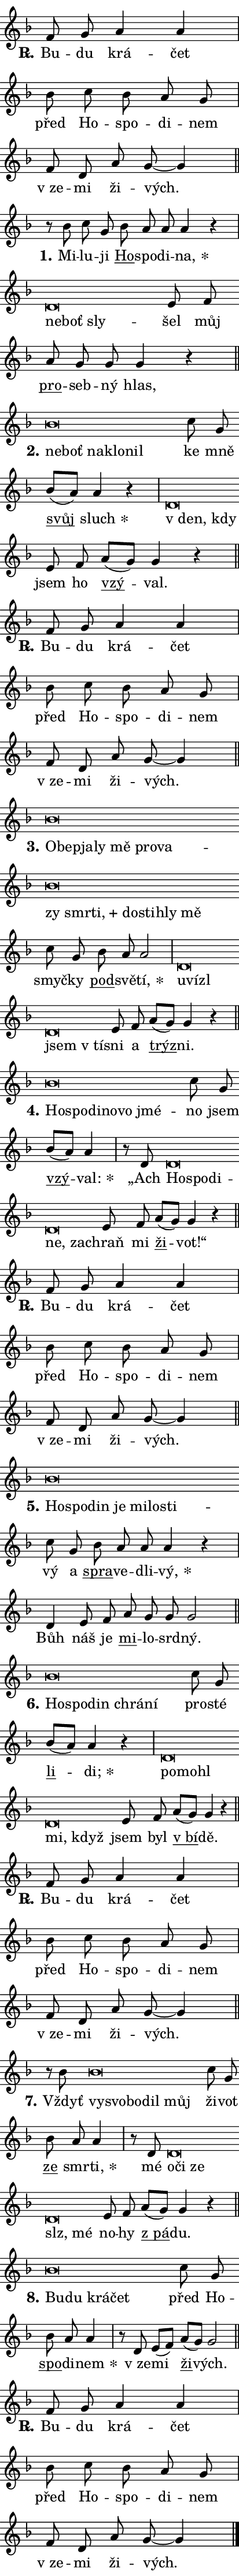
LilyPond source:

\version "2.24.0"
\header { tagline = "" }
\paper {
  indent = 0\cm
  top-margin = 0\cm
  right-margin = 0\cm
  bottom-margin = 0\cm
  left-margin = 0\cm
  paper-width = 7\cm
  page-breaking = #ly:one-page-breaking
  system-system-spacing.basic-distance = #11
  score-system-spacing.basic-distance = #11
  ragged-last = ##f
}


%% Author: Thomas Morley
%% https://lists.gnu.org/archive/html/lilypond-user/2020-05/msg00002.html
#(define (line-position grob)
"Returns position of @var[grob} in current system:
   @code{'start}, if at first time-step
   @code{'end}, if at last time-step
   @code{'middle} otherwise
"
  (let* ((col (ly:item-get-column grob))
         (ln (ly:grob-object col 'left-neighbor))
         (rn (ly:grob-object col 'right-neighbor))
         (col-to-check-left (if (ly:grob? ln) ln col))
         (col-to-check-right (if (ly:grob? rn) rn col))
         (break-dir-left
           (and
             (ly:grob-property col-to-check-left 'non-musical #f)
             (ly:item-break-dir col-to-check-left)))
         (break-dir-right
           (and
             (ly:grob-property col-to-check-right 'non-musical #f)
             (ly:item-break-dir col-to-check-right))))
        (cond ((eqv? 1 break-dir-left) 'start)
              ((eqv? -1 break-dir-right) 'end)
              (else 'middle))))

#(define (tranparent-at-line-position vctor)
  (lambda (grob)
  "Relying on @code{line-position} select the relevant enry from @var{vctor}.
Used to determine transparency,"
    (case (line-position grob)
      ((end) (not (vector-ref vctor 0)))
      ((middle) (not (vector-ref vctor 1)))
      ((start) (not (vector-ref vctor 2))))))

noteHeadBreakVisibility =
#(define-music-function (break-visibility)(vector?)
"Makes @code{NoteHead}s transparent relying on @var{break-visibility}"
#{
  \override NoteHead.transparent =
    #(tranparent-at-line-position break-visibility)
#})

#(define delete-ledgers-for-transparent-note-heads
  (lambda (grob)
    "Reads whether a @code{NoteHead} is transparent.
If so this @code{NoteHead} is removed from @code{'note-heads} from
@var{grob}, which is supposed to be @code{LedgerLineSpanner}.
As a result ledgers are not printed for this @code{NoteHead}"
    (let* ((nhds-array (ly:grob-object grob 'note-heads))
           (nhds-list
             (if (ly:grob-array? nhds-array)
                 (ly:grob-array->list nhds-array)
                 '()))
           ;; Relies on the transparent-property being done before
           ;; Staff.LedgerLineSpanner.after-line-breaking is executed.
           ;; This is fragile ...
           (to-keep
             (remove
               (lambda (nhd)
                 (ly:grob-property nhd 'transparent #f))
               nhds-list)))
      ;; TODO find a better method to iterate over grob-arrays, similiar
      ;; to filter/remove etc for lists
      ;; For now rebuilt from scratch
      (set! (ly:grob-object grob 'note-heads)  '())
      (for-each
        (lambda (nhd)
          (ly:pointer-group-interface::add-grob grob 'note-heads nhd))
        to-keep))))

hideNotes = {
  \noteHeadBreakVisibility #begin-of-line-visible
}
unHideNotes = {
  \noteHeadBreakVisibility #all-visible
}

% work-around for resetting accidentals
% https://lilypond.org/doc/v2.23/Documentation/notation/displaying-rhythms#unmetered-music
cadenzaMeasure = {
  \cadenzaOff
  \partial 1024 s1024
  \cadenzaOn
}

#(define-markup-command (accent layout props text) (markup?)
  "Underline accented syllable"
  (interpret-markup layout props
    #{\markup \override #'(offset . 4.3) \underline { #text }#}))

responsum = \markup \concat {
  "R" \hspace #-1.05 \path #0.1 #'((moveto 0 0.07) (lineto 0.9 0.8)) \hspace #0.05 "."
}

\layout {
    \context {
        \Staff
        \remove "Time_signature_engraver"
        \override LedgerLineSpanner.after-line-breaking = #delete-ledgers-for-transparent-note-heads
    }
    \context {
        \Voice {
            \override NoteHead.output-attributes = #'((class . "notehead"))
            \override Hairpin.height = #0.55
        }
    }
    \context {
        \Lyrics {
            \override StanzaNumber.output-attributes = #'((class . "stanzanumber"))
            \override LyricSpace.minimum-distance = #0.9
            \override LyricText.font-name = #"TeX Gyre Schola"
            \override LyricText.font-size = 1
            \override StanzaNumber.font-name = #"TeX Gyre Schola Bold"
            \override StanzaNumber.font-size = 1
        }
    }
}

% magnetic-lyrics.ily
%
%   written by
%     Jean Abou Samra <jean@abou-samra.fr>
%     Werner Lemberg <wl@gnu.org>
%
%   adapted by
%     Jiri Hon <jiri.hon@gmail.com>
%
% Version 2022-Apr-15

% https://www.mail-archive.com/lilypond-user@gnu.org/msg149350.html

#(define (Left_hyphen_pointer_engraver context)
   "Collect syllable-hyphen-syllable occurrences in lyrics and store
them in properties.  This engraver only looks to the left.  For
example, if the lyrics input is @code{foo -- bar}, it does the
following.

@itemize @bullet
@item
Set the @code{text} property of the @code{LyricHyphen} grob between
@q{foo} and @q{bar} to @code{foo}.

@item
Set the @code{left-hyphen} property of the @code{LyricText} grob with
text @q{foo} to the @code{LyricHyphen} grob between @q{foo} and
@q{bar}.
@end itemize

Use this auxiliary engraver in combination with the
@code{lyric-@/text::@/apply-@/magnetic-@/offset!} hook."
   (let ((hyphen #f)
         (text #f))
     (make-engraver
      (acknowledgers
       ((lyric-syllable-interface engraver grob source-engraver)
        (set! text grob)))
      (end-acknowledgers
       ((lyric-hyphen-interface engraver grob source-engraver)
        ;(when (not (grob::has-interface grob 'lyric-space-interface))
          (set! hyphen grob)));)
      ((stop-translation-timestep engraver)
       (when (and text hyphen)
         (ly:grob-set-object! text 'left-hyphen hyphen))
       (set! text #f)
       (set! hyphen #f)))))

#(define (lyric-text::apply-magnetic-offset! grob)
   "If the space between two syllables is less than the value in
property @code{LyricText@/.details@/.squash-threshold}, move the right
syllable to the left so that it gets concatenated with the left
syllable.

Use this function as a hook for
@code{LyricText@/.after-@/line-@/breaking} if the
@code{Left_@/hyphen_@/pointer_@/engraver} is active."
   (let ((hyphen (ly:grob-object grob 'left-hyphen #f)))
     (when hyphen
       (let ((left-text (ly:spanner-bound hyphen LEFT)))
         (when (grob::has-interface left-text 'lyric-syllable-interface)
           (let* ((common (ly:grob-common-refpoint grob left-text X))
                  (this-x-ext (ly:grob-extent grob common X))
                  (left-x-ext
                   (begin
                     ;; Trigger magnetism for left-text.
                     (ly:grob-property left-text 'after-line-breaking)
                     (ly:grob-extent left-text common X)))
                  ;; `delta` is the gap width between two syllables.
                  (delta (- (interval-start this-x-ext)
                            (interval-end left-x-ext)))
                  (details (ly:grob-property grob 'details))
                  (threshold (assoc-get 'squash-threshold details 0.2)))
             (when (< delta threshold)
               (let* (;; We have to manipulate the input text so that
                      ;; ligatures crossing syllable boundaries are not
                      ;; disabled.  For languages based on the Latin
                      ;; script this is essentially a beautification.
                      ;; However, for non-Western scripts it can be a
                      ;; necessity.
                      (lt (ly:grob-property left-text 'text))
                      (rt (ly:grob-property grob 'text))
                      (is-space (grob::has-interface hyphen 'lyric-space-interface))
                      (space (if is-space " " ""))
                      (space-markup (grob-interpret-markup grob " "))
                      (space-size (interval-length (ly:stencil-extent space-markup X)))
                      (extra-delta (if is-space space-size 0))
                      ;; Append new syllable.
                      (ltrt-space (if (and (string? lt) (string? rt))
                                (string-append lt space rt)
                                (make-concat-markup (list lt space rt))))
                      ;; Right-align `ltrt` to the right side.
                      (ltrt-space-markup (grob-interpret-markup
                               grob
                               (make-translate-markup
                                (cons (interval-length this-x-ext) 0)
                                (make-right-align-markup ltrt-space)))))
                 (begin
                   ;; Don't print `left-text`.
                   (ly:grob-set-property! left-text 'stencil #f)
                   ;; Set text and stencil (which holds all collected
                   ;; syllables so far) and shift it to the left.
                   (ly:grob-set-property! grob 'text ltrt-space)
                   (ly:grob-set-property! grob 'stencil ltrt-space-markup)
                   (ly:grob-translate-axis! grob (- (- delta extra-delta)) X))))))))))


#(define (lyric-hyphen::displace-bounds-first grob)
   ;; Make very sure this callback isn't triggered too early.
   (let ((left (ly:spanner-bound grob LEFT))
         (right (ly:spanner-bound grob RIGHT)))
     (ly:grob-property left 'after-line-breaking)
     (ly:grob-property right 'after-line-breaking)
     (ly:lyric-hyphen::print grob)))

squashThreshold = #0.4

\layout {
  \context {
    \Lyrics
    \consists #Left_hyphen_pointer_engraver
    \override LyricText.after-line-breaking =
      #lyric-text::apply-magnetic-offset!
    \override LyricHyphen.stencil = #lyric-hyphen::displace-bounds-first
    \override LyricText.details.squash-threshold = \squashThreshold
    \override LyricHyphen.minimum-distance = 0
    \override LyricHyphen.minimum-length = \squashThreshold
  }
}

squash = \override LyricText.details.squash-threshold = 9999
unSquash = \override LyricText.details.squash-threshold = \squashThreshold

left = \override LyricText.self-alignment-X = #LEFT
unLeft = \revert LyricText.self-alignment-X

starOffset = #(lambda (grob) 
                (let ((x_offset (ly:self-alignment-interface::aligned-on-x-parent grob)))
                  (if (= x_offset 0) 0 (+ x_offset 1.2))))

star = #(define-music-function (syllable)(string?)
"Append star separator at the end of a syllable"
#{
  \once \override LyricText.X-offset = #starOffset
  \lyricmode { \markup {
    #syllable
    \override #'((font-name . "TeX Gyre Schola Bold")) \hspace #0.2 \lower #0.65 \larger "*"
  } }
#})

starAccent = #(define-music-function (syllable)(string?)
"Append star separator at the end of a syllable and make accent"
#{
  \once \override LyricText.X-offset = #starOffset
  \lyricmode { \markup {
    \accent #syllable
    \override #'((font-name . "TeX Gyre Schola Bold")) \hspace #0.2 \lower #0.65 \larger "*"
  } }
#})

breath = #(define-music-function (syllable)(string?)
"Append breathing indicator at the end of a syllable"
#{
  \lyricmode { \markup { #syllable "+" } }
#})

optionalBreath = #(define-music-function (syllable)(string?)
"Append optional breathing indicator at the end of a syllable"
#{
  \lyricmode { \markup { #syllable "(+)" } }
#})


\score {
    <<
        \new Voice = "melody" { \cadenzaOn \key f \major \relative { f'8 g a4 a \cadenzaMeasure \bar "|" bes8 c bes a g \cadenzaMeasure \bar "|" f d a' g~ g4 \cadenzaMeasure \bar "||" \break } }
        \new Lyrics \lyricsto "melody" { \lyricmode { \set stanza = \responsum
Bu -- du krá -- čet před Ho -- spo -- di -- nem "v ze" -- mi ži -- vých. } }
    >>
    \layout {}
}

\score {
    <<
        \new Voice = "melody" { \cadenzaOn \key f \major \relative { r8 bes' c8 g \bar "" bes a a a4 r \cadenzaMeasure \bar "|" d,\breve*1/16 \hideNotes \breve*1/16 \breve*1/16 \bar "" \unHideNotes e8 f \bar "" a g g g4 r \cadenzaMeasure \bar "||" \break } }
        \new Lyrics \lyricsto "melody" { \lyricmode { \set stanza = "1."
Mi -- lu -- ji \markup \accent Ho -- spo -- di -- \star na, \left ne -- \squash boť sly -- \unLeft \unSquash šel můj \markup \accent pro -- seb -- ný hlas, } }
    >>
    \layout {}
}

\score {
    <<
        \new Voice = "melody" { \cadenzaOn \key f \major \relative { bes'\breve*1/16 \hideNotes \breve*1/16 \bar "" \breve*1/16 \bar "" \breve*1/16 \breve*1/16 \bar "" \unHideNotes c8 g \bar "" bes[( a)] a4 r \cadenzaMeasure \bar "|" d,\breve*1/16 \hideNotes \breve*1/16 \bar "" \unHideNotes e8 f \bar "" a[( g)] g4 r \cadenzaMeasure \bar "||" \break } }
        \new Lyrics \lyricsto "melody" { \lyricmode { \set stanza = "2."
\left ne -- \squash boť na -- klo -- nil \unLeft \unSquash ke mně \markup \accent svůj \star sluch \left "v den," \squash kdy \unLeft \unSquash jsem ho \markup \accent vzý -- val. } }
    >>
    \layout {}
}

\score {
    <<
        \new Voice = "melody" { \cadenzaOn \key f \major \relative { f'8 g a4 a \cadenzaMeasure \bar "|" bes8 c bes a g \cadenzaMeasure \bar "|" f d a' g~ g4 \cadenzaMeasure \bar "||" \break } }
        \new Lyrics \lyricsto "melody" { \lyricmode { \set stanza = \responsum
Bu -- du krá -- čet před Ho -- spo -- di -- nem "v ze" -- mi ži -- vých. } }
    >>
    \layout {}
}

\score {
    <<
        \new Voice = "melody" { \cadenzaOn \key f \major \relative { bes'\breve*1/16 \hideNotes \breve*1/16 \bar "" \breve*1/16 \bar "" \breve*1/16 \bar "" \breve*1/16 \bar "" \breve*1/16 \bar "" \breve*1/16 \bar "" \breve*1/16 \bar "" \breve*1/16 \bar "" \breve*1/16 \bar "" \breve*1/16 \bar "" \breve*1/16 \bar "" \breve*1/16 \breve*1/16 \bar "" \unHideNotes c8 g \bar "" bes a a2 \cadenzaMeasure \bar "|" d,\breve*1/16 \hideNotes \breve*1/16 \bar "" \breve*1/16 \bar "" \breve*1/16 \breve*1/16 \bar "" \unHideNotes e8 f \bar "" a[( g)] g4 r \cadenzaMeasure \bar "||" \break } }
        \new Lyrics \lyricsto "melody" { \lyricmode { \set stanza = "3."
\left O -- \squash be -- pja -- ly mě pro -- va -- zy smr -- \breath "ti," do -- sti -- hly mě \unLeft \unSquash smyč -- ky \markup \accent pod -- svě -- \star tí, \left u -- \squash ví -- zl jsem "v tí" -- \unLeft \unSquash sni a \markup \accent trýz -- ni. } }
    >>
    \layout {}
}

\score {
    <<
        \new Voice = "melody" { \cadenzaOn \key f \major \relative { bes'\breve*1/16 \hideNotes \breve*1/16 \bar "" \breve*1/16 \bar "" \breve*1/16 \bar "" \breve*1/16 \breve*1/16 \bar "" \unHideNotes c8 g \bar "" bes[( a)] a4 \cadenzaMeasure \bar "|" r8 d,8 d\breve*1/16 \hideNotes \breve*1/16 \bar "" \breve*1/16 \bar "" \breve*1/16 \breve*1/16 \bar "" \unHideNotes e8 f \bar "" a[( g)] g4 r \cadenzaMeasure \bar "||" \break } }
        \new Lyrics \lyricsto "melody" { \lyricmode { \set stanza = "4."
\left Ho -- \squash spo -- di -- no -- vo jmé -- \unLeft \unSquash no jsem \markup \accent vzý -- \star val: „Ach \left Ho -- \squash spo -- di -- ne, za -- \unLeft \unSquash chraň mi \markup \accent ži -- vot!“ } }
    >>
    \layout {}
}

\score {
    <<
        \new Voice = "melody" { \cadenzaOn \key f \major \relative { f'8 g a4 a \cadenzaMeasure \bar "|" bes8 c bes a g \cadenzaMeasure \bar "|" f d a' g~ g4 \cadenzaMeasure \bar "||" \break } }
        \new Lyrics \lyricsto "melody" { \lyricmode { \set stanza = \responsum
Bu -- du krá -- čet před Ho -- spo -- di -- nem "v ze" -- mi ži -- vých. } }
    >>
    \layout {}
}

\score {
    <<
        \new Voice = "melody" { \cadenzaOn \key f \major \relative { bes'\breve*1/16 \hideNotes \breve*1/16 \bar "" \breve*1/16 \bar "" \breve*1/16 \bar "" \breve*1/16 \bar "" \breve*1/16 \breve*1/16 \bar "" \unHideNotes c8 g \bar "" bes a a a4 r \cadenzaMeasure \bar "|" d,4 e8 f \bar "" a g g g2 \cadenzaMeasure \bar "||" \break } }
        \new Lyrics \lyricsto "melody" { \lyricmode { \set stanza = "5."
\left Ho -- \squash spo -- din je mi -- lo -- sti -- \unLeft \unSquash vý a \markup \accent spra -- ve -- dli -- \star vý, Bůh náš je \markup \accent mi -- lo -- srd -- ný. } }
    >>
    \layout {}
}

\score {
    <<
        \new Voice = "melody" { \cadenzaOn \key f \major \relative { bes'\breve*1/16 \hideNotes \breve*1/16 \bar "" \breve*1/16 \bar "" \breve*1/16 \breve*1/16 \bar "" \unHideNotes c8 g \bar "" bes[( a)] a4 r \cadenzaMeasure \bar "|" d,\breve*1/16 \hideNotes \breve*1/16 \bar "" \breve*1/16 \bar "" \breve*1/16 \breve*1/16 \bar "" \unHideNotes e8 f \bar "" a[( g)] g4 r \cadenzaMeasure \bar "||" \break } }
        \new Lyrics \lyricsto "melody" { \lyricmode { \set stanza = "6."
\left Ho -- \squash spo -- din chrá -- ní \unLeft \unSquash pro -- sté \markup \accent li -- \star di; \left po -- \squash mo -- hl mi, když \unLeft \unSquash jsem byl \markup \accent "v bí" -- dě. } }
    >>
    \layout {}
}

\score {
    <<
        \new Voice = "melody" { \cadenzaOn \key f \major \relative { f'8 g a4 a \cadenzaMeasure \bar "|" bes8 c bes a g \cadenzaMeasure \bar "|" f d a' g~ g4 \cadenzaMeasure \bar "||" \break } }
        \new Lyrics \lyricsto "melody" { \lyricmode { \set stanza = \responsum
Bu -- du krá -- čet před Ho -- spo -- di -- nem "v ze" -- mi ži -- vých. } }
    >>
    \layout {}
}

\score {
    <<
        \new Voice = "melody" { \cadenzaOn \key f \major \relative { r8 bes'8 bes\breve*1/16 \hideNotes \breve*1/16 \bar "" \breve*1/16 \bar "" \breve*1/16 \breve*1/16 \bar "" \unHideNotes c8 g \bar "" bes a a4 \cadenzaMeasure \bar "|" r8 d, d\breve*1/16 \hideNotes \breve*1/16 \bar "" \breve*1/16 \bar "" \breve*1/16 \breve*1/16 \bar "" \unHideNotes e8 f \bar "" a[( g)] g4 r \cadenzaMeasure \bar "||" \break } }
        \new Lyrics \lyricsto "melody" { \lyricmode { \set stanza = "7."
Vždyť \left vy -- \squash svo -- bo -- dil můj \unLeft \unSquash ži -- vot \markup \accent ze smr -- \star ti, mé \left o -- \squash či ze slz, mé \unLeft \unSquash no -- hy \markup \accent "z pá" -- du. } }
    >>
    \layout {}
}

\score {
    <<
        \new Voice = "melody" { \cadenzaOn \key f \major \relative { bes'\breve*1/16 \hideNotes \breve*1/16 \bar "" \breve*1/16 \breve*1/16 \bar "" \unHideNotes c8 g \bar "" bes a a4 \cadenzaMeasure \bar "|" r8 d,8 e8[( f)] \bar "" a[( g)] g2 \cadenzaMeasure \bar "||" \break } }
        \new Lyrics \lyricsto "melody" { \lyricmode { \set stanza = "8."
\left Bu -- \squash du krá -- čet \unLeft \unSquash před Ho -- \markup \accent spo -- di -- \star nem "v ze" -- mi \markup \accent ži -- vých. } }
    >>
    \layout {}
}

\score {
    <<
        \new Voice = "melody" { \cadenzaOn \key f \major \relative { f'8 g a4 a \cadenzaMeasure \bar "|" bes8 c bes a g \cadenzaMeasure \bar "|" f d a' g~ g4 \cadenzaMeasure \bar "||" \break } \bar "|." }
        \new Lyrics \lyricsto "melody" { \lyricmode { \set stanza = \responsum
Bu -- du krá -- čet před Ho -- spo -- di -- nem "v ze" -- mi ži -- vých. } }
    >>
    \layout {}
}
